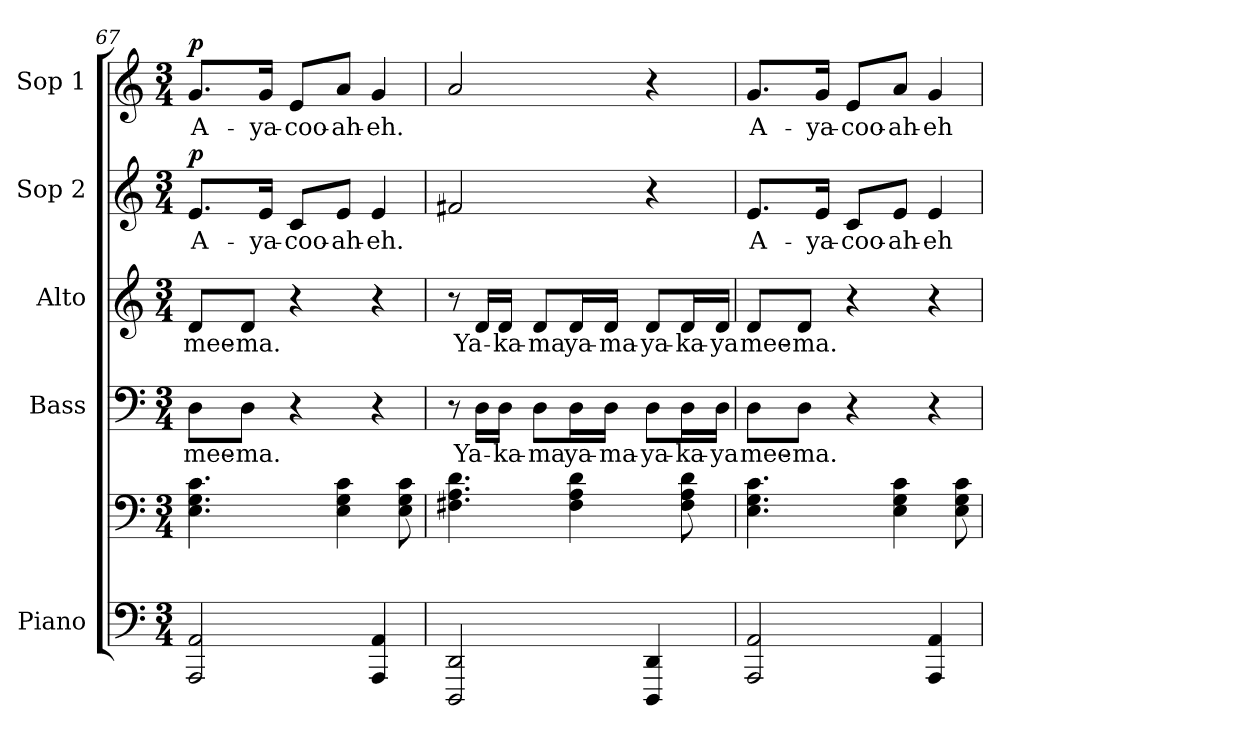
**kern	**kern	**kern	**text	**kern	**text	**kern	**text	**dynam	**kern	**text	**dynam
*part5	*part5	*part4	*part4	*part3	*part3	*part2	*part2	*part2	*part1	*part1	*part1
*staff6	*staff5	*staff4	*staff4	*staff3	*staff3	*staff2	*staff2	*staff2	*staff1	*staff1	*staff1
*I"Piano	*	*I"Bass	*	*I"Alto	*	*I"Sop 2	*	*	*I"Sop 1	*	*
*I'Pno.	*	*I'B.	*	*I'A.	*	*I'S.2	*	*	*I'S.1	*	*
*clefF4	*clefF4	*clefF4	*	*clefG2	*	*clefG2	*	*	*clefG2	*	*
*k[]	*k[]	*k[]	*	*k[]	*	*k[]	*	*	*k[]	*	*
*M3/4	*M3/4	*M3/4	*	*M3/4	*	*M3/4	*	*	*M3/4	*	*
=67	=67	=67	=67	=67	=67	=67	=67	=67	=67	=67	=67
!	!	!	!	!	!	!	!	!LO:DY:a	!	!	!LO:DY:a
2AAA/ 2AA/	4.E\ 4.G\ 4.c\	8D\L	mee-	8d/L	mee-	8.e/L	A-	p	8.g/L	A-	p
.	.	8D\J	-ma.	8d/J	-ma.	.	.	.	.	.	.
.	.	.	.	.	.	16e/Jk	-ya-	.	16g/Jk	-ya-	.
.	.	4r	.	4r	.	8c/L	-coo-	.	8e/L	-coo-	.
.	4E\ 4G\ 4c\	.	.	.	.	8e/J	-ah-	.	8a/J	-ah-	.
4AAA/ 4AA/	.	4r	.	4r	.	4e/	-eh.	.	4g/	-eh.	.
.	8E\ 8G\ 8c\	.	.	.	.	.	.	.	.	.	.
=68	=68	=68	=68	=68	=68	=68	=68	=68	=68	=68	=68
2DDD/ 2DD/	4.F#X\ 4.A\ 4.d\	8r	.	8r	.	2f#X/	.	.	2a/	.	.
.	.	16D\LL	Ya-	16d/LL	Ya-	.	.	.	.	.	.
.	.	16D\JJ	-ka-	16d/JJ	-ka-	.	.	.	.	.	.
.	.	8D\L	-ma	8d/L	-ma	.	.	.	.	.	.
.	4F#\ 4A\ 4d\	16D\L	ya-	16d/L	ya-	.	.	.	.	.	.
.	.	16D\JJ	-ma-	16d/JJ	-ma-	.	.	.	.	.	.
4DDD/ 4DD/	.	8D\L	-ya-	8d/L	-ya-	4r	.	.	4r	.	.
.	8F#\ 8A\ 8d\	16D\L	-ka-	16d/L	-ka-	.	.	.	.	.	.
.	.	16D\JJ	-ya	16d/JJ	-ya	.	.	.	.	.	.
=69	=69	=69	=69	=69	=69	=69	=69	=69	=69	=69	=69
2AAA/ 2AA/	4.E\ 4.G\ 4.c\	8D\L	mee-	8d/L	mee-	8.e/L	A-	.	8.g/L	A-	.
.	.	8D\J	-ma.	8d/J	-ma.	.	.	.	.	.	.
.	.	.	.	.	.	16e/Jk	-ya-	.	16g/Jk	-ya-	.
.	.	4r	.	4r	.	8c/L	-coo-	.	8e/L	-coo-	.
.	4E\ 4G\ 4c\	.	.	.	.	8e/J	-ah-	.	8a/J	-ah-	.
4AAA/ 4AA/	.	4r	.	4r	.	4e/	-eh	.	4g/	-eh	.
.	8E\ 8G\ 8c\	.	.	.	.	.	.	.	.	.	.
=	=	=	=	=	=	=	=	=	=	=	=
*-	*-	*-	*-	*-	*-	*-	*-	*-	*-	*-	*-
